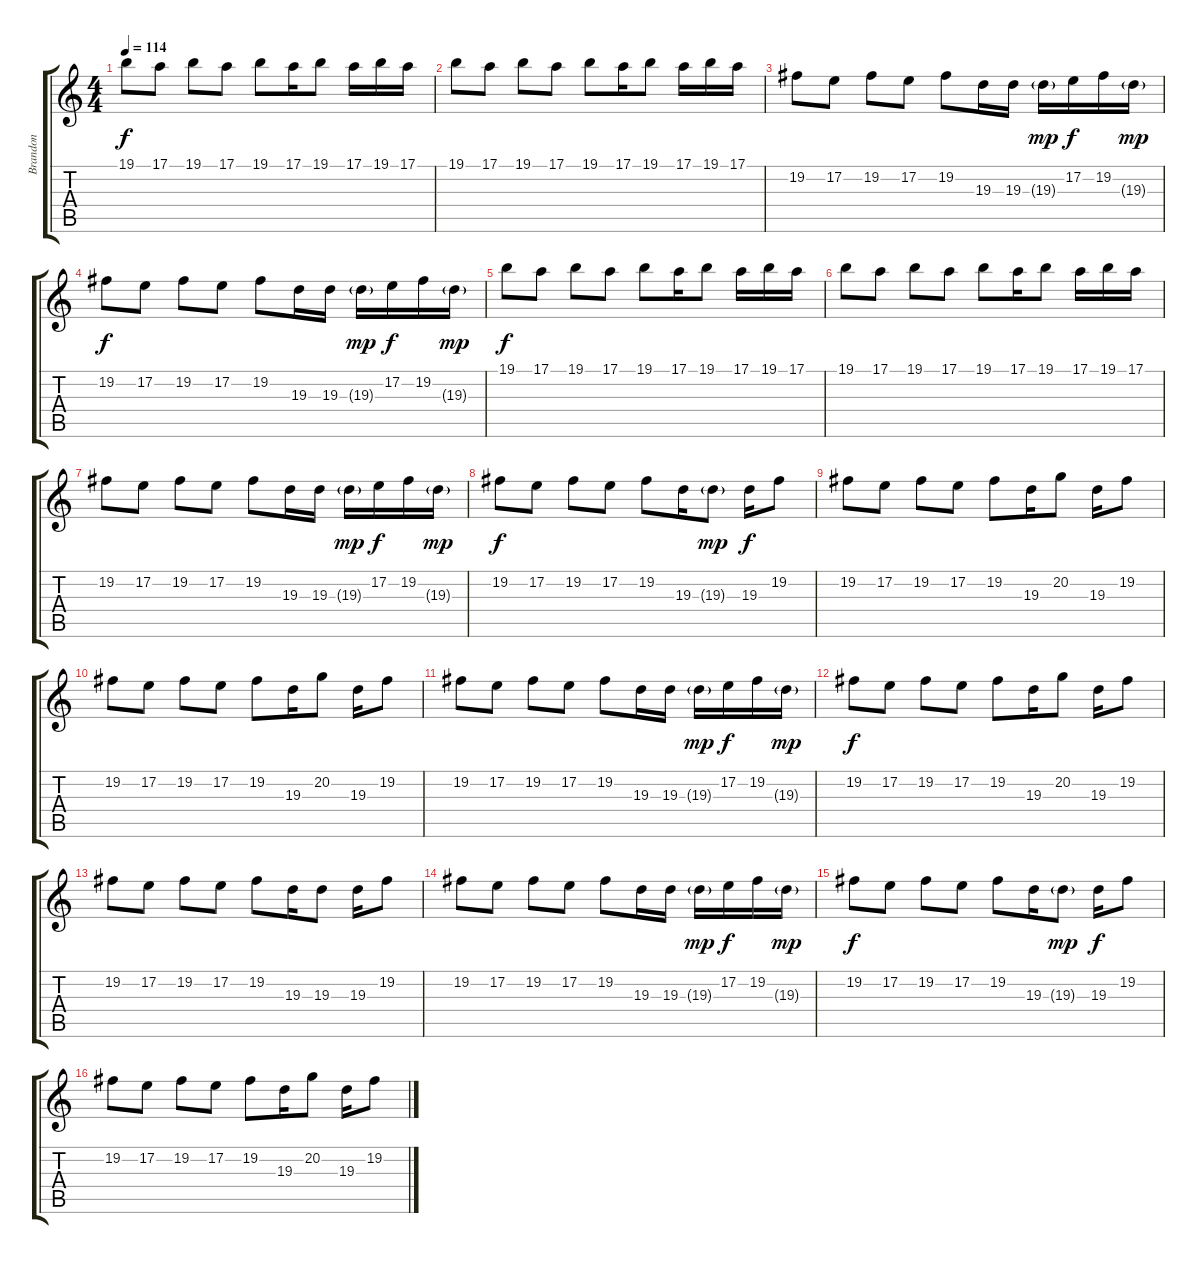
\track ("Brandon" "Brandon") {instrument acousticgrandpiano}
\staff {score tabs}
\tuning (E4 B3 G3 D3 A2 E2) {hide}
\ts (4 4)
\tempo 114
\clef g2
\ks c
19.1.8{dy f} 17.1.8 19.1.8 17.1.8 19.1.8 17.1.16 19.1.8 17.1.16 19.1.16 17.1.16 |
19.1.8 17.1.8 19.1.8 17.1.8 19.1.8 17.1.16 19.1.8 17.1.16 19.1.16 17.1.16 |
19.2.8 17.2.8 19.2.8 17.2.8 19.2.8 19.3.16 19.3.16 19.3{g}.16{dy mp} 17.2.16{dy f} 19.2.16 19.3{g}.16{dy mp} |
19.2.8{dy f} 17.2.8 19.2.8 17.2.8 19.2.8 19.3.16 19.3.16 19.3{g}.16{dy mp} 17.2.16{dy f} 19.2.16 19.3{g}.16{dy mp} |
19.1.8{dy f} 17.1.8 19.1.8 17.1.8 19.1.8 17.1.16 19.1.8 17.1.16 19.1.16 17.1.16 |
19.1.8 17.1.8 19.1.8 17.1.8 19.1.8 17.1.16 19.1.8 17.1.16 19.1.16 17.1.16 |
19.2.8 17.2.8 19.2.8 17.2.8 19.2.8 19.3.16 19.3.16 19.3{g}.16{dy mp} 17.2.16{dy f} 19.2.16 19.3{g}.16{dy mp} |
19.2.8{dy f} 17.2.8 19.2.8 17.2.8 19.2.8 19.3.16 19.3{g}.8{dy mp} 19.3.16{dy f} 19.2.8 |
19.2.8 17.2.8 19.2.8 17.2.8 19.2.8 19.3.16 20.2.8 19.3.16 19.2.8 |
19.2.8 17.2.8 19.2.8 17.2.8 19.2.8 19.3.16 20.2.8 19.3.16 19.2.8 |
19.2.8 17.2.8 19.2.8 17.2.8 19.2.8 19.3.16 19.3.16 19.3{g}.16{dy mp} 17.2.16{dy f} 19.2.16 19.3{g}.16{dy mp} |
19.2.8{dy f} 17.2.8 19.2.8 17.2.8 19.2.8 19.3.16 20.2.8 19.3.16 19.2.8 |
19.2.8 17.2.8 19.2.8 17.2.8 19.2.8 19.3.16 19.3.8 19.3.16 19.2.8 |
19.2.8 17.2.8 19.2.8 17.2.8 19.2.8 19.3.16 19.3.16 19.3{g}.16{dy mp} 17.2.16{dy f} 19.2.16 19.3{g}.16{dy mp} |
19.2.8{dy f} 17.2.8 19.2.8 17.2.8 19.2.8 19.3.16 19.3{g}.8{dy mp} 19.3.16{dy f} 19.2.8 |
19.2.8 17.2.8 19.2.8 17.2.8 19.2.8 19.3.16 20.2.8 19.3.16 19.2.8
